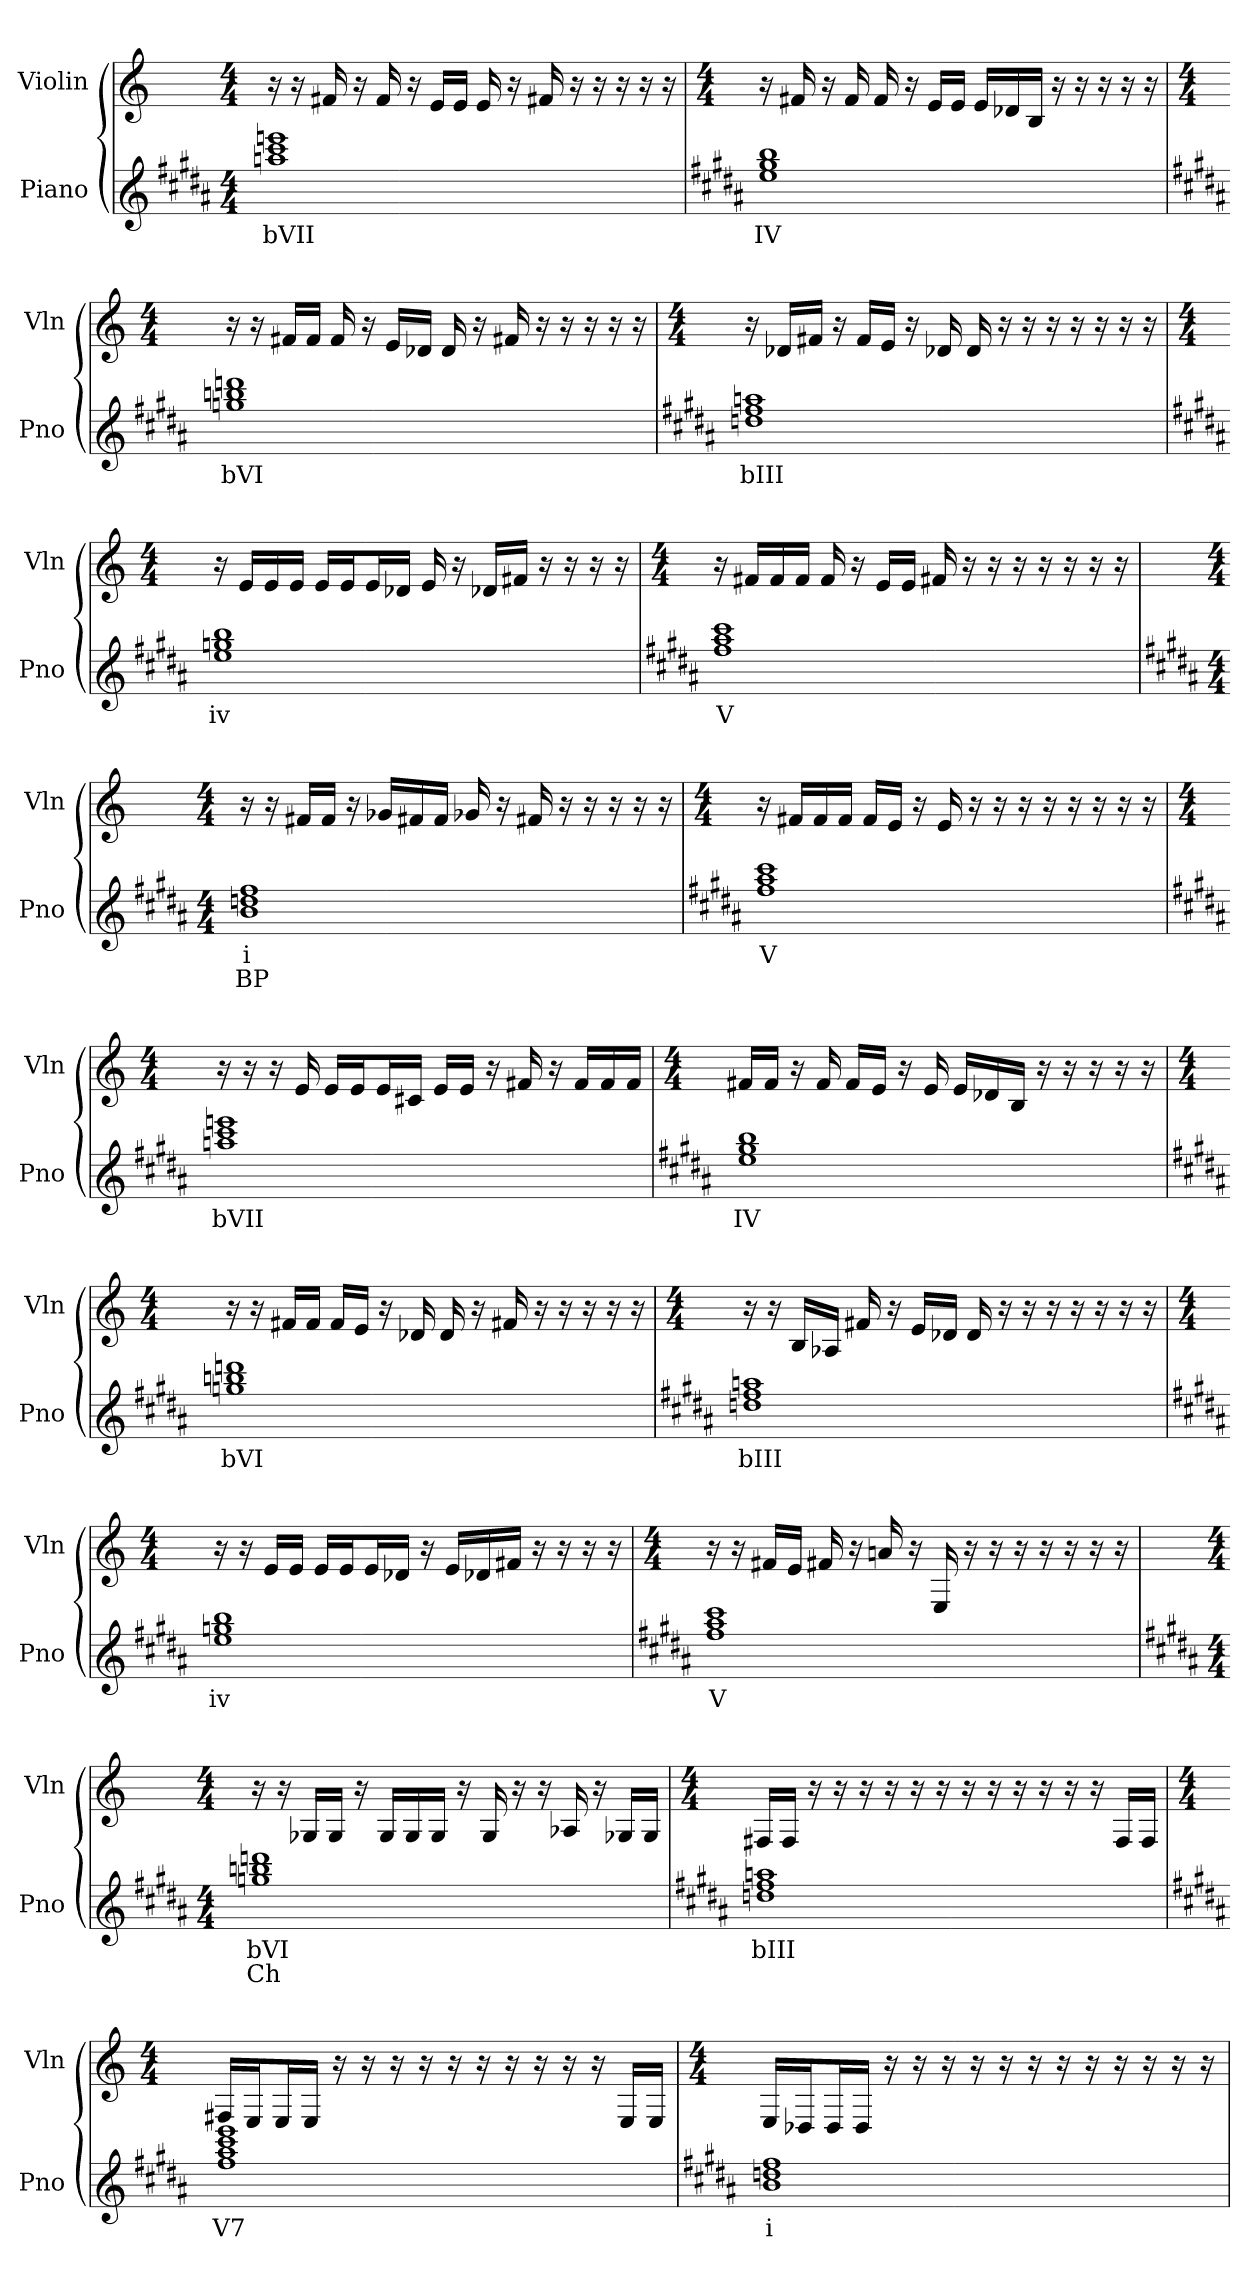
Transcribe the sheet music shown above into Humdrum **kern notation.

**kern	**text	**text	**kern
*part2	*part2	*part2	*part1
*staff2	*staff2	*staff2	*staff1
*I"Piano	*	*	*I"Violin
*I'Pno	*	*	*I'Vln
*k[f#c#g#d#a#]	*	*	*
*B:	*	*	*
*M4/4	*	*	*M4/4
=	=	=	=
1aan 1ccc# 1eeen	bVII	.	16r
.	.	.	16r
.	.	.	16f#X
.	.	.	16r
.	.	.	16f#
.	.	.	16r
.	.	.	16eLL
.	.	.	16eJJ
.	.	.	16e
.	.	.	16r
.	.	.	16f#X
.	.	.	16r
.	.	.	16r
.	.	.	16r
.	.	.	16r
.	.	.	16r
=	=	=	=
*k[f#c#g#d#a#]	*	*	*
*B:	*	*	*
*	*	*	*M4/4
1ee 1gg# 1bb	IV	.	16r
.	.	.	16f#X
.	.	.	16r
.	.	.	16f#
.	.	.	16f#
.	.	.	16r
.	.	.	16eLL
.	.	.	16eJJ
.	.	.	16eLL
.	.	.	16d-X
.	.	.	16BJJ
.	.	.	16r
.	.	.	16r
.	.	.	16r
.	.	.	16r
.	.	.	16r
=	=	=	=
*k[f#c#g#d#a#]	*	*	*
*B:	*	*	*
*	*	*	*M4/4
1ggn 1bbn 1dddn	bVI	.	16r
.	.	.	16r
.	.	.	16f#XLL
.	.	.	16f#JJ
.	.	.	16f#
.	.	.	16r
.	.	.	16eLL
.	.	.	16d-XJJ
.	.	.	16d-
.	.	.	16r
.	.	.	16f#X
.	.	.	16r
.	.	.	16r
.	.	.	16r
.	.	.	16r
.	.	.	16r
=	=	=	=
*k[f#c#g#d#a#]	*	*	*
*B:	*	*	*
*	*	*	*M4/4
1ddn 1ff# 1aan	bIII	.	16r
.	.	.	16d-XLL
.	.	.	16f#XJJ
.	.	.	16r
.	.	.	16f#LL
.	.	.	16eJJ
.	.	.	16r
.	.	.	16d-X
.	.	.	16d-
.	.	.	16r
.	.	.	16r
.	.	.	16r
.	.	.	16r
.	.	.	16r
.	.	.	16r
.	.	.	16r
=	=	=	=
*k[f#c#g#d#a#]	*	*	*
*B:	*	*	*
*	*	*	*M4/4
1ee 1ggn 1bb	iv	.	16r
.	.	.	16eLL
.	.	.	16e
.	.	.	16eJJ
.	.	.	16eLL
.	.	.	16eJ
.	.	.	16eL
.	.	.	16d-XJJ
.	.	.	16e
.	.	.	16r
.	.	.	16d-XLL
.	.	.	16f#XJJ
.	.	.	16r
.	.	.	16r
.	.	.	16r
.	.	.	16r
=	=	=	=
*k[f#c#g#d#a#]	*	*	*
*B:	*	*	*
*	*	*	*M4/4
1ff# 1aa# 1ccc#	V	.	16r
.	.	.	16f#XLL
.	.	.	16f#
.	.	.	16f#JJ
.	.	.	16f#
.	.	.	16r
.	.	.	16eLL
.	.	.	16eJJ
.	.	.	16f#X
.	.	.	16r
.	.	.	16r
.	.	.	16r
.	.	.	16r
.	.	.	16r
.	.	.	16r
.	.	.	16r
=	=	=	=
*k[f#c#g#d#a#]	*	*	*
*B:	*	*	*
*M4/4	*	*	*M4/4
1b 1ddn 1ff#	i	BP	16r
.	.	.	16r
.	.	.	16f#XLL
.	.	.	16f#JJ
.	.	.	16r
.	.	.	16g-XLL
.	.	.	16f#X
.	.	.	16f#JJ
.	.	.	16g-X
.	.	.	16r
.	.	.	16f#X
.	.	.	16r
.	.	.	16r
.	.	.	16r
.	.	.	16r
.	.	.	16r
=	=	=	=
*k[f#c#g#d#a#]	*	*	*
*B:	*	*	*
*	*	*	*M4/4
1ff# 1aa# 1ccc#	V	.	16r
.	.	.	16f#XLL
.	.	.	16f#
.	.	.	16f#JJ
.	.	.	16f#LL
.	.	.	16eJJ
.	.	.	16r
.	.	.	16e
.	.	.	16r
.	.	.	16r
.	.	.	16r
.	.	.	16r
.	.	.	16r
.	.	.	16r
.	.	.	16r
.	.	.	16r
=	=	=	=
*k[f#c#g#d#a#]	*	*	*
*B:	*	*	*
*	*	*	*M4/4
1aan 1ccc# 1eeen	bVII	.	16r
.	.	.	16r
.	.	.	16r
.	.	.	16e
.	.	.	16eLL
.	.	.	16eJ
.	.	.	16eL
.	.	.	16c#XJJ
.	.	.	16eLL
.	.	.	16eJJ
.	.	.	16r
.	.	.	16f#X
.	.	.	16r
.	.	.	16f#LL
.	.	.	16f#
.	.	.	16f#JJ
=	=	=	=
*k[f#c#g#d#a#]	*	*	*
*B:	*	*	*
*	*	*	*M4/4
1ee 1gg# 1bb	IV	.	16f#XLL
.	.	.	16f#JJ
.	.	.	16r
.	.	.	16f#
.	.	.	16f#LL
.	.	.	16eJJ
.	.	.	16r
.	.	.	16e
.	.	.	16eLL
.	.	.	16d-X
.	.	.	16BJJ
.	.	.	16r
.	.	.	16r
.	.	.	16r
.	.	.	16r
.	.	.	16r
=	=	=	=
*k[f#c#g#d#a#]	*	*	*
*B:	*	*	*
*	*	*	*M4/4
1ggn 1bbn 1dddn	bVI	.	16r
.	.	.	16r
.	.	.	16f#XLL
.	.	.	16f#JJ
.	.	.	16f#LL
.	.	.	16eJJ
.	.	.	16r
.	.	.	16d-X
.	.	.	16d-
.	.	.	16r
.	.	.	16f#X
.	.	.	16r
.	.	.	16r
.	.	.	16r
.	.	.	16r
.	.	.	16r
=	=	=	=
*k[f#c#g#d#a#]	*	*	*
*B:	*	*	*
*	*	*	*M4/4
1ddn 1ff# 1aan	bIII	.	16r
.	.	.	16r
.	.	.	16BLL
.	.	.	16A-XJJ
.	.	.	16f#X
.	.	.	16r
.	.	.	16eLL
.	.	.	16d-XJJ
.	.	.	16d-
.	.	.	16r
.	.	.	16r
.	.	.	16r
.	.	.	16r
.	.	.	16r
.	.	.	16r
.	.	.	16r
=	=	=	=
*k[f#c#g#d#a#]	*	*	*
*B:	*	*	*
*	*	*	*M4/4
1ee 1ggn 1bb	iv	.	16r
.	.	.	16r
.	.	.	16eLL
.	.	.	16eJJ
.	.	.	16eLL
.	.	.	16eJ
.	.	.	16eL
.	.	.	16d-XJJ
.	.	.	16r
.	.	.	16eLL
.	.	.	16d-X
.	.	.	16f#XJJ
.	.	.	16r
.	.	.	16r
.	.	.	16r
.	.	.	16r
=	=	=	=
*k[f#c#g#d#a#]	*	*	*
*B:	*	*	*
*	*	*	*M4/4
1ff# 1aa# 1ccc#	V	.	16r
.	.	.	16r
.	.	.	16f#XLL
.	.	.	16eJJ
.	.	.	16f#X
.	.	.	16r
.	.	.	16an
.	.	.	16r
.	.	.	16E
.	.	.	16r
.	.	.	16r
.	.	.	16r
.	.	.	16r
.	.	.	16r
.	.	.	16r
.	.	.	16r
=	=	=	=
*k[f#c#g#d#a#]	*	*	*
*B:	*	*	*
*M4/4	*	*	*M4/4
1ggn 1bbn 1dddn	bVI	Ch	16r
.	.	.	16r
.	.	.	16G-XLL
.	.	.	16G-JJ
.	.	.	16r
.	.	.	16G-LL
.	.	.	16G-
.	.	.	16G-JJ
.	.	.	16r
.	.	.	16G-
.	.	.	16r
.	.	.	16r
.	.	.	16A-X
.	.	.	16r
.	.	.	16G-XLL
.	.	.	16G-JJ
=	=	=	=
*k[f#c#g#d#a#]	*	*	*
*B:	*	*	*
*	*	*	*M4/4
1ddn 1ff# 1aan	bIII	.	16F#XLL
.	.	.	16F#JJ
.	.	.	16r
.	.	.	16r
.	.	.	16r
.	.	.	16r
.	.	.	16r
.	.	.	16r
.	.	.	16r
.	.	.	16r
.	.	.	16r
.	.	.	16r
.	.	.	16r
.	.	.	16r
.	.	.	16F#LL
.	.	.	16F#JJ
=	=	=	=
*k[f#c#g#d#a#]	*	*	*
*B:	*	*	*
*	*	*	*M4/4
1ff# 1aa# 1ccc# 1eee	V7	.	16F#XLL
.	.	.	16EJ
.	.	.	16EL
.	.	.	16EJJ
.	.	.	16r
.	.	.	16r
.	.	.	16r
.	.	.	16r
.	.	.	16r
.	.	.	16r
.	.	.	16r
.	.	.	16r
.	.	.	16r
.	.	.	16r
.	.	.	16ELL
.	.	.	16EJJ
=	=	=	=
*k[f#c#g#d#a#]	*	*	*
*B:	*	*	*
*	*	*	*M4/4
1b 1ddn 1ff#	i	.	16ELL
.	.	.	16D-XJ
.	.	.	16D-L
.	.	.	16D-JJ
.	.	.	16r
.	.	.	16r
.	.	.	16r
.	.	.	16r
.	.	.	16r
.	.	.	16r
.	.	.	16r
.	.	.	16r
.	.	.	16r
.	.	.	16r
.	.	.	16r
.	.	.	16r
=	=	=	=
*-	*-	*-	*-
